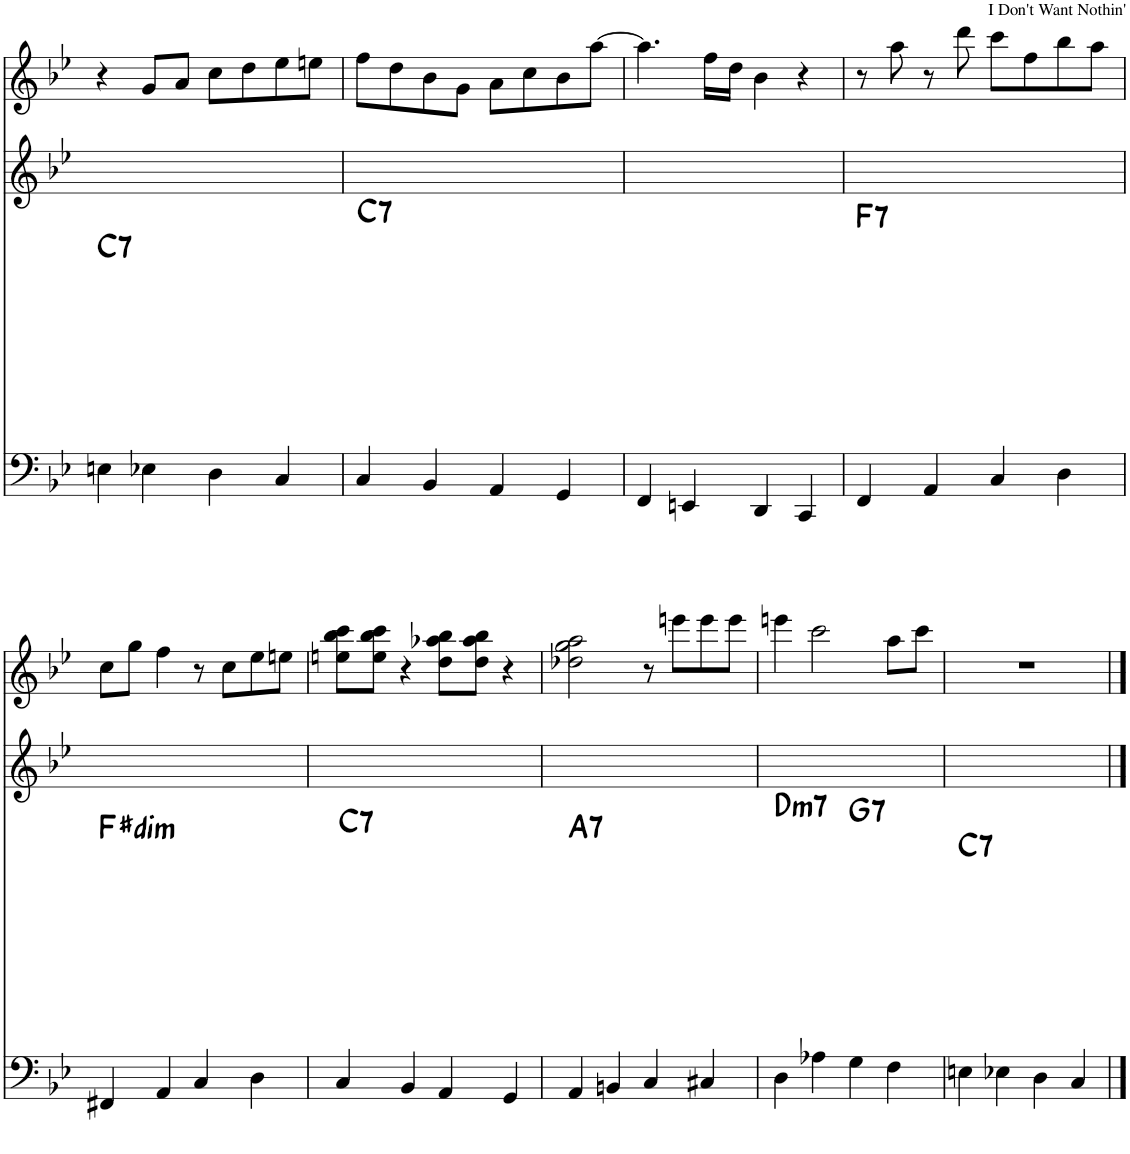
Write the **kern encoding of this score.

**kern	**harte	**kern	**kern
*part3	*part3	*part2	*part1
*staff3	*	*staff2	*staff1
*I"Fretless Electric Bass	*	*I"Piano	*I"Electronic Organ
*	*	*I'Pno	*I'Elec Org
!!LO:PB:g=z
*clefF4	*	*clefG2	*clefG2
*k[b-e-]	*	*k[b-e-]	*k[b-e-]
*M4/4	*	*M4/4	*M4/4
=60	=60	=60	=60
!	!LO:H:kt=7	!	!
4En\	C:7	1ryy	4r
4E-X\	.	.	8g/L
.	.	.	8a/J
4D\	.	.	8cc\L
.	.	.	8dd\
4C/	.	.	8ee-\
.	.	.	8een\J
=61	=61	=61	=61
!	!LO:H:kt=7	!	!
4C/	C:7	1ryy	8ff\L
.	.	.	8dd\
4BB-/	.	.	8b-\
.	.	.	8g\J
4AA/	.	.	8a\L
.	.	.	8cc\
4GG/	.	.	8b-\
.	.	.	[8aa\J
=62	=62	=62	=62
4FF/	.	1ryy	4.aa\]
4EEn/	.	.	.
.	.	.	16ff\LL
.	.	.	16dd\JJ
4DD/	.	.	4b-\
4CC/	.	.	4r
=63	=63	=63	=63
!	!LO:H:kt=7	!	!
4FF/	F:7	1ryy	8r
.	.	.	8aa\
4AA/	.	.	8r
.	.	.	8ddd\
4C/	.	.	8ccc\L
.	.	.	8ff\
4D\	.	.	8bb-\
.	.	.	8aa\J
!!LO:LB:g=z
=64	=64	=64	=64
!	!LO:H:kt=dim	!	!
4FF#X/	F#:dim	1ryy	8cc\L
.	.	.	8gg\J
4AA/	.	.	4ff\
4C/	.	.	8r
.	.	.	8cc\L
4D\	.	.	8ee-\
.	.	.	8een\J
=65	=65	=65	=65
!	!LO:H:kt=7	!	!
4C/	C:7	1ryy	8een\ 8bb-\ 8ccc\L
.	.	.	8ee\ 8bb-\ 8ccc\J
4BB-/	.	.	4r
4AA/	.	.	8dd\ 8aa-X\ 8bb-\L
.	.	.	8dd\ 8aa-\ 8bb-\J
4GG/	.	.	4r
=66	=66	=66	=66
!	!LO:H:kt=7	!	!
4AA/	A:7	1ryy	2dd-X\ 2gg\ 2aa\
4BBn/	.	.	.
4C/	.	.	8r
.	.	.	8eeen\L
4C#X/	.	.	8eee\
.	.	.	8eee\J
=67	=67	=67	=67
!	!LO:H:kt=m7	!	!
4D\	D:min7	1ryy	4eeen\
4A-X\	.	.	2ccc\
!	!LO:H:kt=7	!	!
4G\	G:7	.	.
4F\	.	.	8aa\L
.	.	.	8ccc\J
=68	=68	=68	=68
!	!LO:H:kt=7	!	!
4En\	C:7	1ryy	1r
4E-X\	.	.	.
4D\	.	.	.
4C/	.	.	.
==	==	==	==
*-	*-	*-	*-
